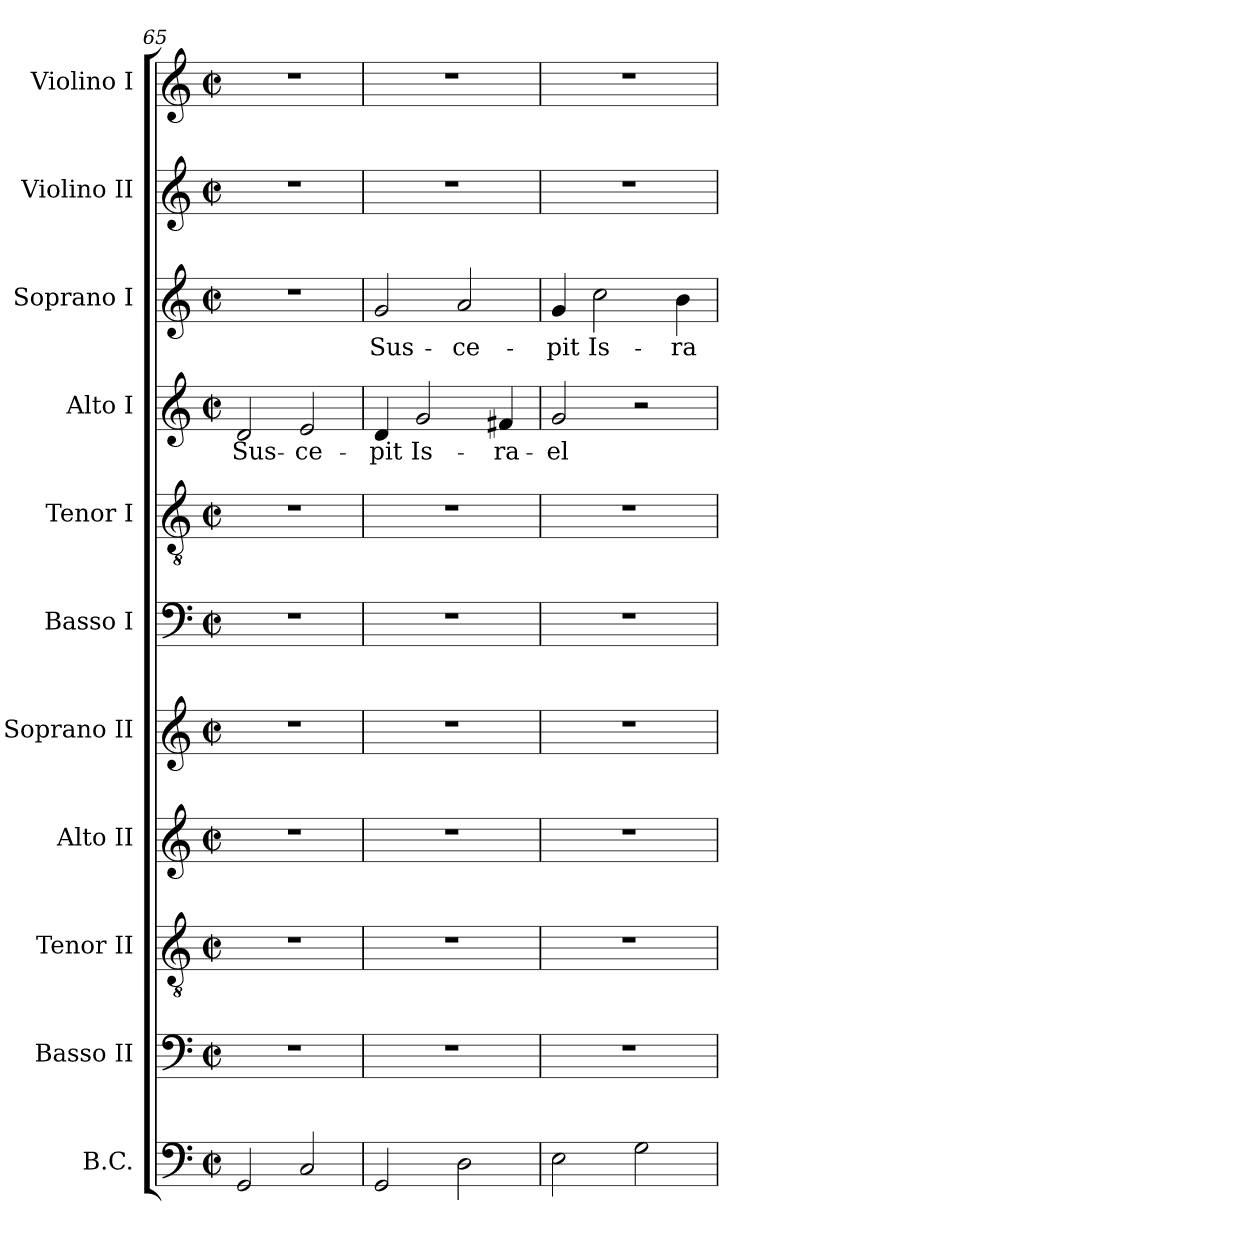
**kern	**kern	**kern	**kern	**kern	**kern	**kern	**kern	**text	**kern	**text	**kern	**kern
*part11	*part10	*part9	*part8	*part7	*part6	*part5	*part4	*part4	*part3	*part3	*part2	*part1
*staff11	*staff10	*staff9	*staff8	*staff7	*staff6	*staff5	*staff4	*staff4	*staff3	*staff3	*staff2	*staff1
*I"B.C.	*I"Basso II	*I"Tenor II	*I"Alto II	*I"Soprano II	*I"Basso I	*I"Tenor I	*I"Alto I	*	*I"Soprano I	*	*I"Violino II	*I"Violino I
*I'BC	*I'B 2	*I'T 2	*I'A 2	*I'S 2	*I'B 1	*I'T 1	*I'A 1	*	*I'S 1	*	*I'Vln. II	*I'Vln. I
!!LO:PB:g=z
*clefF4	*clefF4	*clefGv2	*clefG2	*clefG2	*clefF4	*clefGv2	*clefG2	*	*clefG2	*	*clefG2	*clefG2
*k[]	*k[]	*k[]	*k[]	*k[]	*k[]	*k[]	*k[]	*	*k[]	*	*k[]	*k[]
*C:	*C:	*C:	*C:	*C:	*C:	*C:	*C:	*	*C:	*	*C:	*C:
*M2/2	*M2/2	*M2/2	*M2/2	*M2/2	*M2/2	*M2/2	*M2/2	*	*M2/2	*	*M2/2	*M2/2
*met(c|)	*met(c|)	*met(c|)	*met(c|)	*met(c|)	*met(c|)	*met(c|)	*met(c|)	*	*met(c|)	*	*met(c|)	*met(c|)
=65	=65	=65	=65	=65	=65	=65	=65	=65	=65	=65	=65	=65
!	!	!	!	!	!	!	!	!LO:LY:b	!	!	!	!
2GG/	1r	1r	1r	1r	1r	1r	2d/	Sus-	1r	.	1r	1r
!	!	!	!	!	!	!	!	!LO:LY:b	!	!	!	!
2C/	.	.	.	.	.	.	2e/	-ce-	.	.	.	.
=66	=66	=66	=66	=66	=66	=66	=66	=66	=66	=66	=66	=66
!	!	!	!	!	!	!	!	!LO:LY:b	!	!	!	!
!	!	!	!	!	!	!	!	!	!	!LO:LY:b	!	!
2GG/	1r	1r	1r	1r	1r	1r	4d/	-pit	2g/	Sus-	1r	1r
!	!	!	!	!	!	!	!	!LO:LY:b	!	!	!	!
.	.	.	.	.	.	.	2g/	Is-	.	.	.	.
!	!	!	!	!	!	!	!	!	!	!LO:LY:b	!	!
2D\	.	.	.	.	.	.	.	.	2a/	-ce-	.	.
!	!	!	!	!	!	!	!	!LO:LY:b	!	!	!	!
.	.	.	.	.	.	.	4f#X/	-ra-	.	.	.	.
=67	=67	=67	=67	=67	=67	=67	=67	=67	=67	=67	=67	=67
!	!	!	!	!	!	!	!	!LO:LY:b	!	!	!	!
!	!	!	!	!	!	!	!	!	!	!LO:LY:b	!	!
2E\	1r	1r	1r	1r	1r	1r	2g/	-el	4g/	-pit	1r	1r
!	!	!	!	!	!	!	!	!	!	!LO:LY:b	!	!
.	.	.	.	.	.	.	.	.	2cc\	Is-	.	.
2G\	.	.	.	.	.	.	2r	.	.	.	.	.
!	!	!	!	!	!	!	!	!	!	!LO:LY:b	!	!
.	.	.	.	.	.	.	.	.	4b\	-ra-	.	.
=	=	=	=	=	=	=	=	=	=	=	=	=
*-	*-	*-	*-	*-	*-	*-	*-	*-	*-	*-	*-	*-
